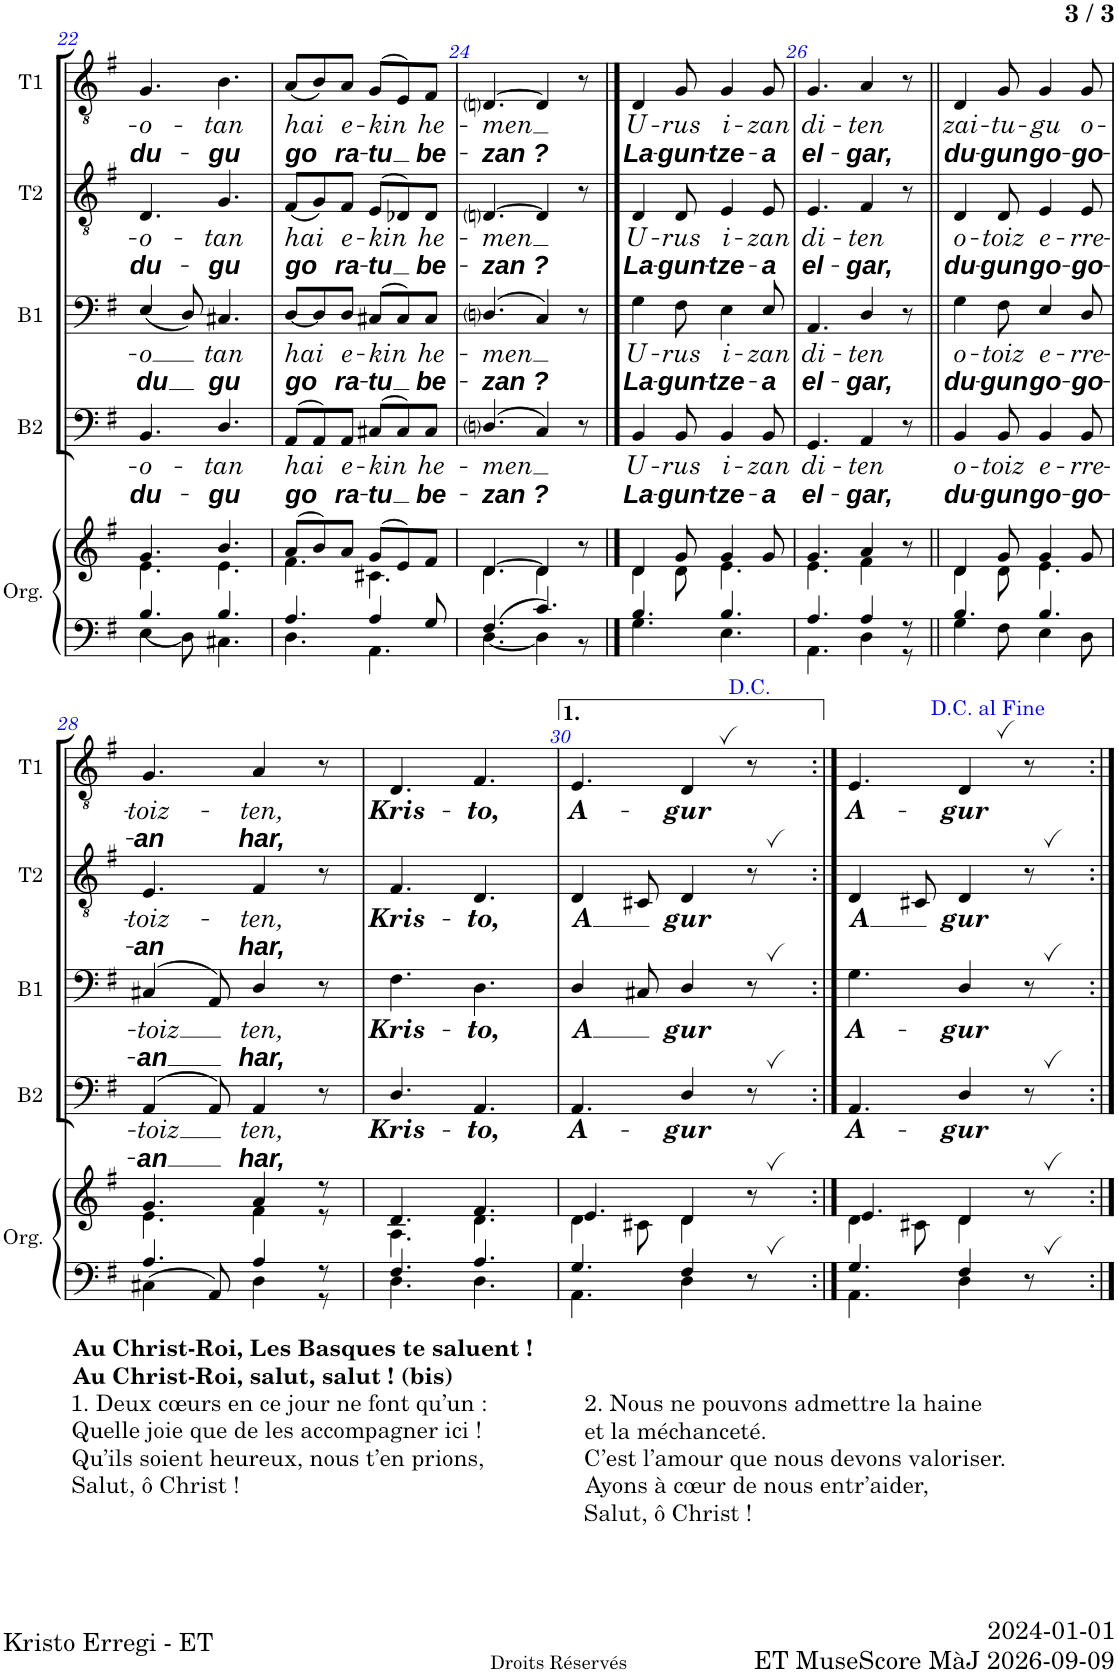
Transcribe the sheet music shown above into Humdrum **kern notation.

**kern	**kern	**kern	**text	**text	**kern	**text	**text	**kern	**text	**text	**kern	**text	**text
*part5	*part5	*part4	*part4	*part4	*part3	*part3	*part3	*part2	*part2	*part2	*part1	*part1	*part1
*staff6	*staff5	*staff4	*staff4	*staff4	*staff3	*staff3	*staff3	*staff2	*staff2	*staff2	*staff1	*staff1	*staff1
*I"Orgue	*	*I"Basse	*	*	*I"Baryton	*	*	*I"Ténor 2	*	*	*I"Ténor 1	*	*
*I'Org.	*	*I'B2	*	*	*I'B1	*	*	*I'T2	*	*	*I'T1	*	*
!!LO:PB:g=z
*clefF4	*clefG2	*clefF4	*	*	*clefF4	*	*	*clefGv2	*	*	*clefGv2	*	*
*k[f#]	*k[f#]	*k[f#]	*	*	*k[f#]	*	*	*k[f#]	*	*	*k[f#]	*	*
*M6/8	*M6/8	*M6/8	*	*	*M6/8	*	*	*M6/8	*	*	*M6/8	*	*
=22	=22	=22	=22	=22	=22	=22	=22	=22	=22	=22	=22	=22	=22
*^	*^	*	*	*	*	*	*	*	*	*	*	*	*
!	!	!	!	!	!LO:LY:b	!LO:LY:b	!	!LO:LY:b	!LO:LY:b	!	!LO:LY:b	!LO:LY:b	!	!LO:LY:b	!LO:LY:b
4.B/	4E\	4.g/	4.e\	4.BB/	-o-	du-	(4E/	-o	-du	4.D/	-o-	du-	4.G/	-o-	du-
.	8D\	.	.	.	.	.	8D/)	.	.	.	.	.	.	.	.
!	!	!	!	!	!LO:LY:b	!LO:LY:b	!	!LO:LY:b	!LO:LY:b	!	!LO:LY:b	!LO:LY:b	!	!LO:LY:b	!LO:LY:b
4.B/	4.C#X\	4.b/	4.e\	4.D/	-tan	-gu	4.C#X/	tan	gu	4.G/	-tan	-gu	4.B\	-tan	-gu
=23	=23	=23	=23	=23	=23	=23	=23	=23	=23	=23	=23	=23	=23	=23	=23
!	!	!	!	!	!LO:LY:b	!LO:LY:b	!	!LO:LY:b	!LO:LY:b	!	!LO:LY:b	!LO:LY:b	!	!LO:LY:b	!LO:LY:b
4.A/	4.D\	(8a/L	4.f#\	(>8AA/L	hai	go	[8D/L	hai	go	(8F#/L	hai	go	(8A/L	hai	go
.	.	8b/)	.	8AA/)	.	.	8D/]	.	.	8G/)	.	.	8B/)	.	.
!	!	!	!	!	!LO:LY:b	!LO:LY:b	!	!LO:LY:b	!LO:LY:b	!	!LO:LY:b	!LO:LY:b	!	!LO:LY:b	!LO:LY:b
.	.	8a/J	.	8AA/J	e-	ra-	8D/J	e-	ra-	8F#/J	e-	ra-	8A/J	e-	ra-
!	!	!	!	!	!LO:LY:b	!LO:LY:b	!	!LO:LY:b	!LO:LY:b	!	!LO:LY:b	!LO:LY:b	!	!LO:LY:b	!LO:LY:b
4A/	4.AA\	(>8g/L	4.c#X\	(>8C#X/L	-kin	-tu	(>8C#X/L	-kin	-tu	(>8E/L	-kin	-tu	(>8G/L	-kin	-tu
.	.	8e/)	.	8C#/)	.	.	8C#/)	.	.	8D-X/)	.	.	8E/)	.	.
!	!	!	!	!	!LO:LY:b	!LO:LY:b	!	!LO:LY:b	!LO:LY:b	!	!LO:LY:b	!LO:LY:b	!	!LO:LY:b	!LO:LY:b
8G/	.	8f#/J	.	8C#/J	he-	be-	8C#/J	he-	be-	8D-/J	he-	be-	8F#/J	he-	be-
=24	=24	=24	=24	=24	=24	=24	=24	=24	=24	=24	=24	=24	=24	=24	=24
!	!	!	!	!	!LO:LY:b	!LO:LY:b	!	!LO:LY:b	!LO:LY:b	!	!LO:LY:b	!LO:LY:b	!	!LO:LY:b	!LO:LY:b
4.F#/	[4.D\	[4.d/	4.d\	(>4.Dni/	-men	-zan ?	(>4.Dni/	-men	-zan ?	[>4.Dni/	-men	-zan ?	[>4.Dni/	-men	-zan ?
4.c/	4D\]	4d/]	4d\	4C/)	.	.	4C/)	.	.	4D/]	.	.	4D/]	.	.
.	8r	8r	8ryy	8r	.	.	8r	.	.	8r	.	.	8r	.	.
==25	==25	==25	==25	==25	==25	==25	==25	==25	==25	==25	==25	==25	==25	==25	==25
!	!	!	!	!	!LO:LY:b	!LO:LY:b	!	!LO:LY:b	!LO:LY:b	!	!LO:LY:b	!LO:LY:b	!	!LO:LY:b	!LO:LY:b
4.B/	4.G\	4d/	4d\	4BB/	U-	La-	4G\	U-	La-	4D/	U-	La-	4D/	U-	La-
!	!	!	!	!	!LO:LY:b	!LO:LY:b	!	!LO:LY:b	!LO:LY:b	!	!LO:LY:b	!LO:LY:b	!	!LO:LY:b	!LO:LY:b
.	.	8g/	8d\	8BB/	-rus	-gun-	8F#\	-rus	-gun-	8D/	-rus	-gun-	8G/	-rus	-gun-
!	!	!	!	!	!LO:LY:b	!LO:LY:b	!	!LO:LY:b	!LO:LY:b	!	!LO:LY:b	!LO:LY:b	!	!LO:LY:b	!LO:LY:b
4.B/	4.E\	4g/	4.e\	4BB/	i-	-tze-	4E\	i-	-tze-	4E/	i-	-tze-	4G/	i-	-tze-
!	!	!	!	!	!LO:LY:b	!LO:LY:b	!	!LO:LY:b	!LO:LY:b	!	!LO:LY:b	!LO:LY:b	!	!LO:LY:b	!LO:LY:b
.	.	8g/	.	8BB/	-zan	-a	8E/	-zan	-a	8E/	-zan	-a	8G/	-zan	-a
=26	=26	=26	=26	=26	=26	=26	=26	=26	=26	=26	=26	=26	=26	=26	=26
!	!	!	!	!	!LO:LY:b	!LO:LY:b	!	!LO:LY:b	!LO:LY:b	!	!LO:LY:b	!LO:LY:b	!	!LO:LY:b	!LO:LY:b
4.A/	4.AA\	4.g/	4.e\	4.GG/	di-	el-	4.AA/	di-	el-	4.E/	di-	el-	4.G/	di-	el-
!	!	!	!	!	!LO:LY:b	!LO:LY:b	!	!LO:LY:b	!LO:LY:b	!	!LO:LY:b	!LO:LY:b	!	!LO:LY:b	!LO:LY:b
4A/	4D\	4a/	4f#\	4AA/	-ten	-gar,	4D/	-ten	-gar,	4F#/	-ten	-gar,	4A/	-ten	-gar,
8r	8r	8r	8ryy	8r	.	.	8r	.	.	8r	.	.	8r	.	.
=27||	=27||	=27||	=27||	=27||	=27||	=27||	=27||	=27||	=27||	=27||	=27||	=27||	=27||	=27||	=27||
!	!	!	!	!	!LO:LY:b	!LO:LY:b	!	!LO:LY:b	!LO:LY:b	!	!LO:LY:b	!LO:LY:b	!	!LO:LY:b	!LO:LY:b
4.B/	4G\	4d/	4d\	4BB/	o-	du-	4G\	o-	du-	4D/	o-	du-	4D/	zai-	du-
!	!	!	!	!	!LO:LY:b	!LO:LY:b	!	!LO:LY:b	!LO:LY:b	!	!LO:LY:b	!LO:LY:b	!	!LO:LY:b	!LO:LY:b
.	8F#\	8g/	8d\	8BB/	-toiz	-gun	8F#\	-toiz	-gun	8D/	-toiz	-gun	8G/	-tu-	-gun
!	!	!	!	!	!LO:LY:b	!LO:LY:b	!	!LO:LY:b	!LO:LY:b	!	!LO:LY:b	!LO:LY:b	!	!LO:LY:b	!LO:LY:b
4.B/	4E\	4g/	4.e\	4BB/	e-	go-	4E/	e-	go-	4E/	e-	go-	4G/	-gu	go-
!	!	!	!	!	!LO:LY:b	!LO:LY:b	!	!LO:LY:b	!LO:LY:b	!	!LO:LY:b	!LO:LY:b	!	!LO:LY:b	!LO:LY:b
.	8D\	8g/	.	8BB/	-rre-	-go-	8D/	-rre-	-go-	8E/	-rre-	-go-	8G/	o-	-go-
!!LO:LB:g=z
=28	=28	=28	=28	=28	=28	=28	=28	=28	=28	=28	=28	=28	=28	=28	=28
!	!	!	!	!	!LO:LY:b	!LO:LY:b	!	!LO:LY:b	!LO:LY:b	!	!LO:LY:b	!LO:LY:b	!	!LO:LY:b	!LO:LY:b
4.A/	4C#X\	4.g/	4.e\	(>4AA/	-toiz	-an	(>4C#X/	-toiz	-an	4.E/	-toiz-	-an	4.G/	-toiz-	-an
.	8AA/	.	.	8AA/)	.	.	8AA/)	.	.	.	.	.	.	.	.
!	!	!	!	!	!LO:LY:b	!LO:LY:b	!	!LO:LY:b	!LO:LY:b	!	!LO:LY:b	!LO:LY:b	!	!LO:LY:b	!LO:LY:b
4A/	4D\	4a/	4f#\	4AA/	ten,	har,	4D/	ten,	har,	4F#/	-ten,	har,	4A/	-ten,	har,
8r	8r	8r	8r	8r	.	.	8r	.	.	8r	.	.	8r	.	.
=29	=29	=29	=29	=29	=29	=29	=29	=29	=29	=29	=29	=29	=29	=29	=29
!	!	!	!	!	!LO:LY:b	!	!	!LO:LY:b	!	!	!LO:LY:b	!	!	!LO:LY:b	!
4.F#/	4.D\	4.d/	4.A\	4.D/	Kris-	.	4.F#\	Kris-	.	4.F#/	Kris-	.	4.D/	Kris-	.
!	!	!	!	!	!LO:LY:b	!	!	!LO:LY:b	!	!	!LO:LY:b	!	!	!LO:LY:b	!
4.A/	4.D\	4.f#/	4.d\	4.AA/	-to,	.	4.D\	-to,	.	4.D/	-to,	.	4.F#/	-to,	.
=30	=30	=30	=30	=30	=30	=30	=30	=30	=30	=30	=30	=30	=30	=30	=30
!	!	!	!	!	!LO:LY:b	!	!	!LO:LY:b	!	!	!LO:LY:b	!	!	!LO:LY:b	!
4.G/	4.AA\	4.e/	4d\	4.AA/	A-	.	4D/	-A	.	4D/	-A	.	4.E/	A-	.
.	.	.	8c#X\	.	.	.	8C#X/	.	.	8C#X/	.	.	.	.	.
!	!	!	!	!	!LO:LY:b	!	!	!LO:LY:b	!	!	!LO:LY:b	!	!	!LO:LY:b	!
4F#/	4D\	4d/	4d\	4D/	-gur	.	4D/	gur	.	4D/	gur	.	4D,/	-gur	.
8r	8ryy	8r	8ryy	8r	.	.	8r	.	.	8r	.	.	8r	.	.
=31:|!	=31:|!	=31:|!	=31:|!	=31:|!	=31:|!	=31:|!	=31:|!	=31:|!	=31:|!	=31:|!	=31:|!	=31:|!	=31:|!	=31:|!	=31:|!
!	!	!	!	!	!LO:LY:b	!	!	!LO:LY:b	!	!	!LO:LY:b	!	!	!LO:LY:b	!
4.G/	4.AA\	4.e/	4d\	4.AA/	A-	.	4.G\	A-	.	4D/	-A	.	4.E/	A-	.
.	.	.	8c#X\	.	.	.	.	.	.	8C#X/	.	.	.	.	.
!	!	!	!	!	!LO:LY:b	!	!	!LO:LY:b	!	!	!LO:LY:b	!	!	!LO:LY:b	!
4F#/	4D\	4d/	4d\	4D/	-gur	.	4D/	-gur	.	4D/	gur	.	4D,/	-gur	.
8r	8ryy	8r	8ryy	8r	.	.	8r	.	.	8r	.	.	8r	.	.
*v	*v	*	*	*	*	*	*	*	*	*	*	*	*	*	*
*	*v	*v	*	*	*	*	*	*	*	*	*	*	*	*
=:|!	=:|!	=:|!	=:|!	=:|!	=:|!	=:|!	=:|!	=:|!	=:|!	=:|!	=:|!	=:|!	=:|!
*-	*-	*-	*-	*-	*-	*-	*-	*-	*-	*-	*-	*-	*-
